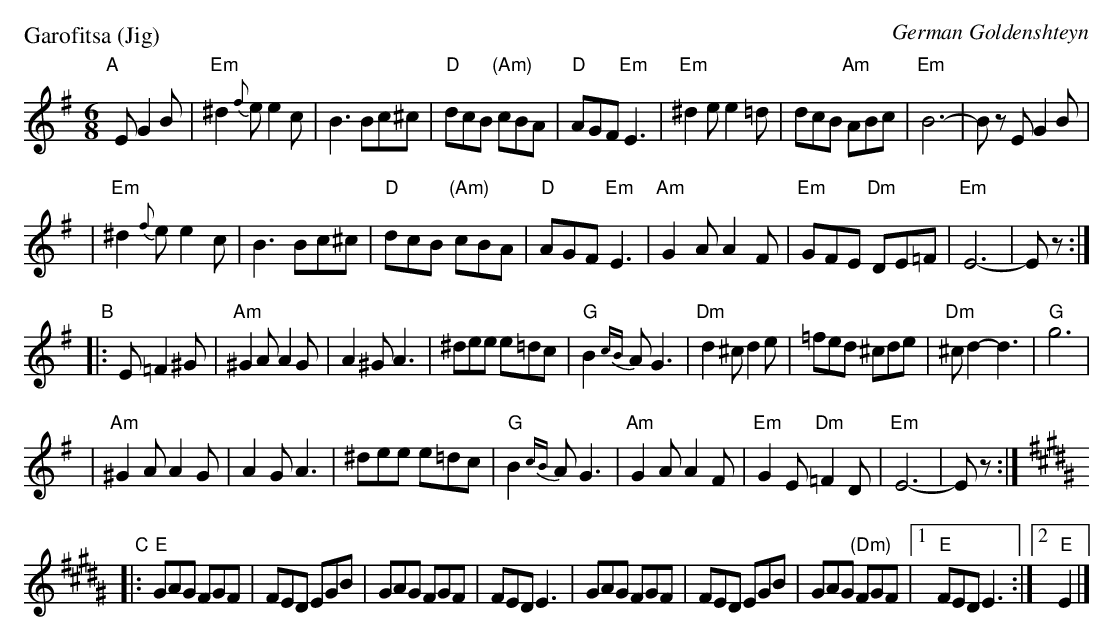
X:1
P: Garofitsa (Jig)
O: German Goldenshteyn
M: 6/8
L: 1/8
K: Em
"A"[|]\
E G2B \
| "Em"^d2{f}e e2c | B3 Bc^c | "D"dcB "(Am)"cBA | "D"AGF "Em"E3 \
| "Em"^d2e e2=d | dcB "Am"ABc | "Em"B6- | Bz E G2B |
| "Em"^d2{f}e e2c | B3 Bc^c | "D"dcB "(Am)"cBA | "D"AGF "Em"E3 \
| "Am"G2A A2F | "Em"GFE "Dm"DE=F | "Em"E6- | Ez :|
"B"\
|: E =F2^G \
| "Am"^G2A A2G | A2^G A3 | ^dee e=dc | "G"B2{cB}A G3 \
| "Dm"d2^c d2e | =fed ^cde | "Dm"^cd2- d3 | "G"g6 |
| "Am"^G2A A2G | A2G A3 | ^dee e=dc | "G"B2{cB}A G3 \
| "Am"G2A A2F | "Em"G2E "Dm"=F2D | "Em"E6- | Ez :|
K:E^d^G
"C"\
|: "E"GAG FGF | FED EGB | GAG FGF | FED E3 \
|     GAG FGF | FED EGB | GAG "(Dm)"FGF |1 "E"FED E3 :|2 "E"E2 |]
